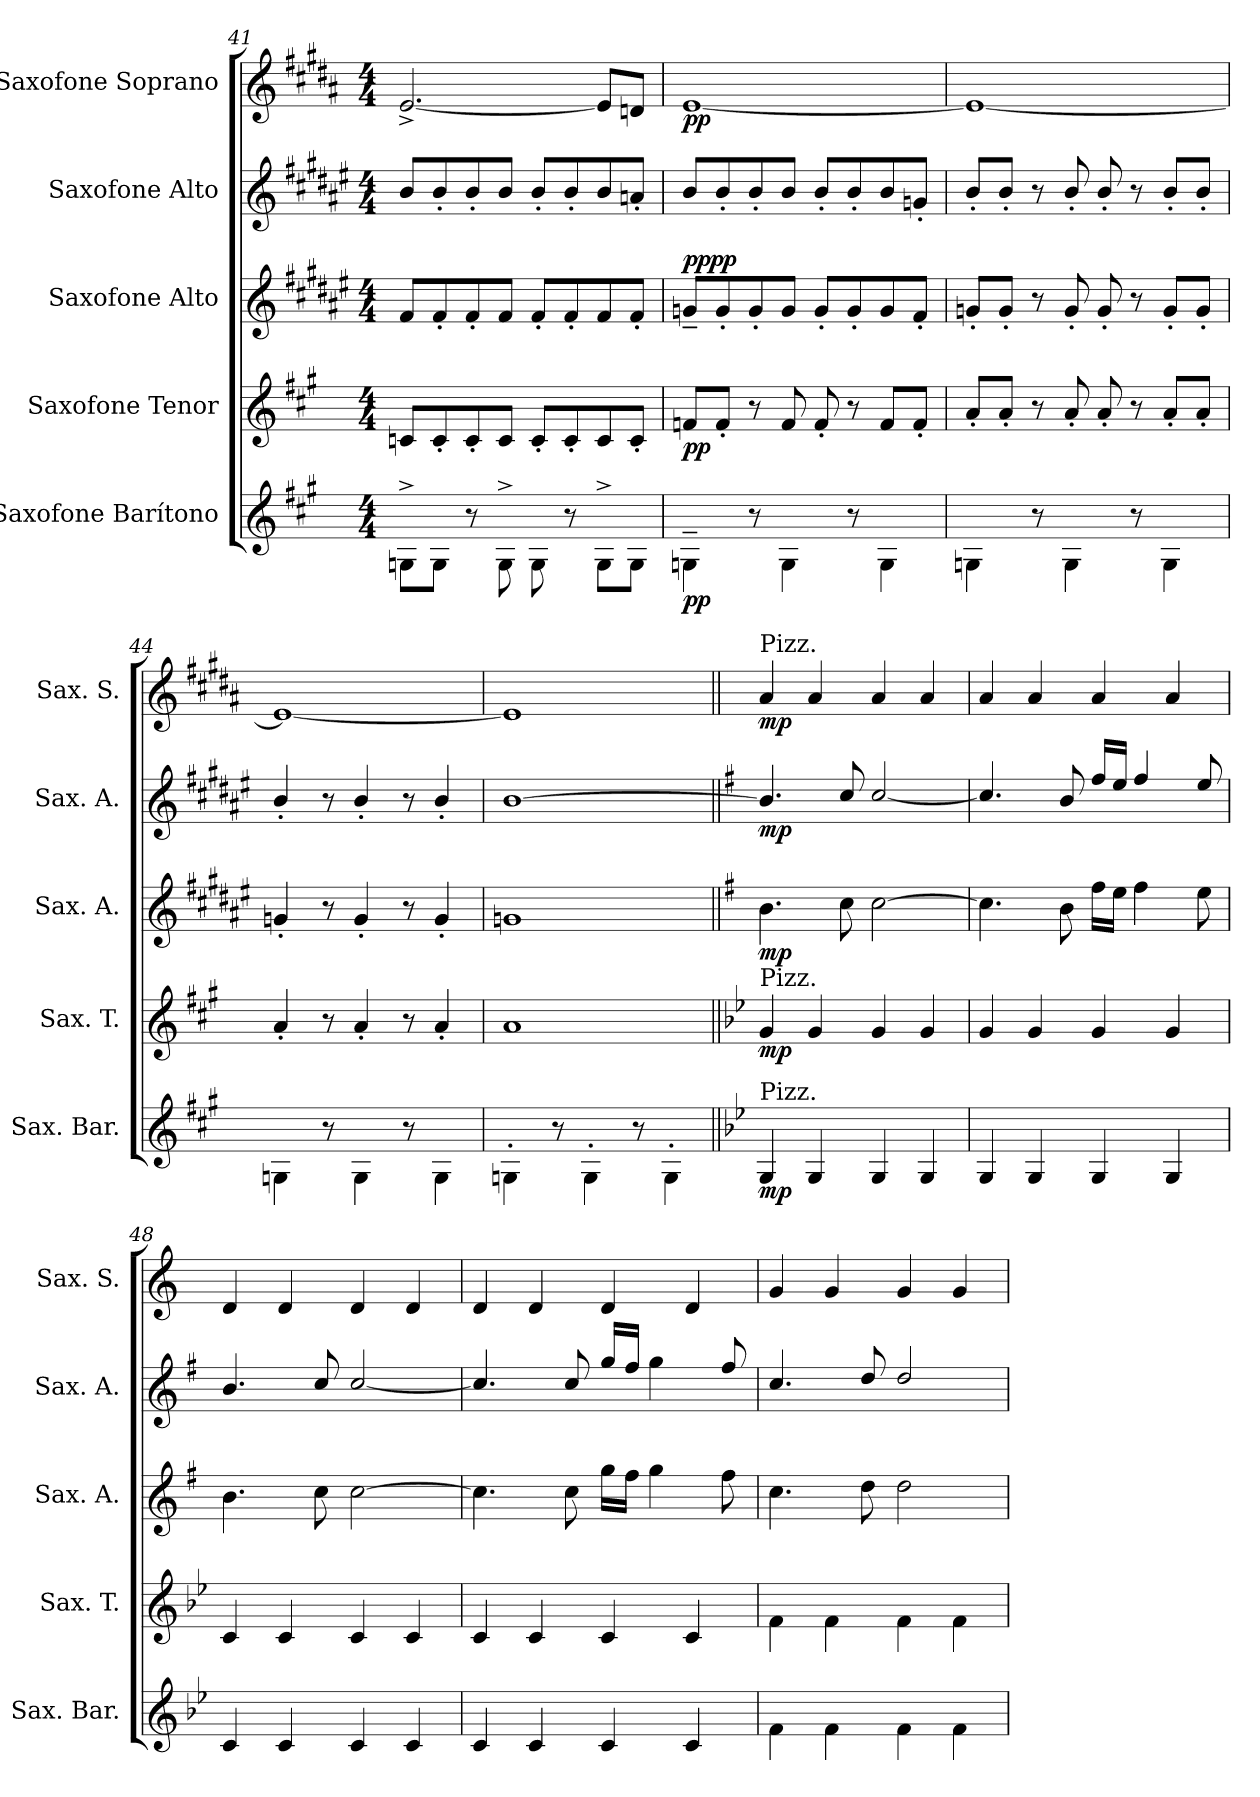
**kern	**dynam	**kern	**dynam	**kern	**dynam	**kern	**dynam	**kern	**dynam
*part5	*part5	*part4	*part4	*part3	*part3	*part2	*part2	*part1	*part1
*staff5	*staff5	*staff4	*staff4	*staff3	*staff3	*staff2	*staff2	*staff1	*staff1
*I"Saxofone Barítono	*	*I"Saxofone Tenor	*	*I"Saxofone Alto	*	*I"Saxofone Alto	*	*I"Saxofone Soprano	*
*I'Sax. Bar.	*	*I'Sax. T.	*	*I'Sax. A.	*	*I'Sax. A.	*	*I'Sax. S.	*
!!LO:LB:g=z
*clefG2	*	*clefG2	*	*clefG2	*	*clefG2	*	*clefG2	*
*ITrd12c21	*	*ITrd8c14	*	*ITrd5c9	*	*ITrd5c9	*	*ITrd1c2	*
*k[f#c#g#]	*	*k[f#c#g#]	*	*k[f#c#g#]	*	*k[f#c#g#]	*	*k[f#c#g#]	*
*M4/4	*	*M4/4	*	*M4/4	*	*M4/4	*	*M4/4	*
=41	=41	=41	=41	=41	=41	=41	=41	=41	=41
8GGn^\L	.	8Cn/L	.	8A/L	.	8d/L	.	[2.d^/	.
8GG\J	.	8C'/	.	8A'/	.	8d'/	.	.	.
8r	.	8C'/	.	8A'/	.	8d'/	.	.	.
8GG^\	.	8C/J	.	8A/J	.	8d/J	.	.	.
8GG\	.	8C'/L	.	8A'/L	.	8d'/L	.	.	.
8r	.	8C'/	.	8A'/	.	8d'/	.	.	.
8GG^\L	.	8C/	.	8A/	.	8d/	.	8d/L]	.
8GG\J	.	8C'/J	.	8A'/J	.	8cn'/J	.	8cn/J	.
=42	=42	=42	=42	=42	=42	=42	=42	=42	=42
!	!LO:DY:b	!	!LO:DY:b	!	!LO:DY:a	!	!	!	!
!	!	!	!	!	!LO:DY:n=1:b	!	!	!	!LO:DY:b
4GGn~\	pp	8Fn/L	pp	8B-X~/L	pp pp	8d/L	.	[1d	pp
.	.	8F'/J	.	8B-'/	.	8d'/	.	.	.
8r	.	8r	.	8B-'/	.	8d'/	.	.	.
4GG\	.	8F/	.	8B-/J	.	8d/J	.	.	.
.	.	8F'/	.	8B-'/L	.	8d'/L	.	.	.
8r	.	8r	.	8B-'/	.	8d'/	.	.	.
4GG\	.	8F/L	.	8B-/	.	8d/	.	.	.
.	.	8F'/J	.	8A'/J	.	8B-X'/J	.	.	.
=43	=43	=43	=43	=43	=43	=43	=43	=43	=43
*	*	*	*	*	*	*	*	*MM90	*
4GGn\	.	8A'/L	.	8B-X'/L	.	8d'/L	.	1d_	.
.	.	8A'/J	.	8B-'/J	.	8d'/J	.	.	.
8r	.	8r	.	8r	.	8r	.	.	.
4GG\	.	8A'/	.	8B-'/	.	8d'/	.	.	.
.	.	8A'/	.	8B-'/	.	8d'/	.	.	.
8r	.	8r	.	8r	.	8r	.	.	.
4GG\	.	8A'/L	.	8B-'/L	.	8d'/L	.	.	.
.	.	8A'/J	.	8B-'/J	.	8d'/J	.	.	.
=44	=44	=44	=44	=44	=44	=44	=44	=44	=44
*	*	*	*	*	*	*	*	*MM80	*
4GGn\	.	4A'/	.	4B-X'/	.	4d'/	.	1d_	.
8r	.	8r	.	8r	.	8r	.	.	.
4GG\	.	4A'/	.	4B-'/	.	4d'/	.	.	.
8r	.	8r	.	8r	.	8r	.	.	.
4GG\	.	4A'/	.	4B-'/	.	4d'/	.	.	.
!!LO:PB:g=z
=45	=45	=45	=45	=45	=45	=45	=45	=45	=45
*	*	*	*	*	*	*	*	*MM60	*
4GGn'\	.	1A	.	1B-X	.	[1d	.	1d]	.
8r	.	.	.	.	.	.	.	.	.
4GG'\	.	.	.	.	.	.	.	.	.
8r	.	.	.	.	.	.	.	.	.
4GG'\	.	.	.	.	.	.	.	.	.
=46||	=46||	=46||	=46||	=46||	=46||	=46||	=46||	=46||	=46||
*k[b-e-]	*	*k[b-e-]	*	*k[b-e-]	*	*k[b-e-]	*	*k[b-e-]	*
*	*	*	*	*	*	*	*	*MM70	*
!	!	!	!	!	!	!	!	!LO:TX:a:t=Pizz.	!
!	!	!LO:TX:a:t=Pizz.	!	!	!	!	!	!	!
!LO:TX:a:t=Pizz.	!	!	!	!	!	!	!	!	!
!	!LO:DY:b	!	!LO:DY:b	!	!LO:DY:b	!	!LO:DY:b	!	!LO:DY:b
4GG/	mp	4G/	mp	4.d\	mp	4.d/]	mp	4g/	mp
4GG/	.	4G/	.	.	.	.	.	4g/	.
.	.	.	.	8e-\	.	8e-/	.	.	.
4GG/	.	4G/	.	[2e-\	.	[2e-/	.	4g/	.
4GG/	.	4G/	.	.	.	.	.	4g/	.
=47	=47	=47	=47	=47	=47	=47	=47	=47	=47
4GG/	.	4G/	.	4.e-\]	.	4.e-/]	.	4g/	.
4GG/	.	4G/	.	.	.	.	.	4g/	.
.	.	.	.	8d\	.	8d/	.	.	.
4GG/	.	4G/	.	16a\LL	.	16a/LL	.	4g/	.
.	.	.	.	16g\JJ	.	16g/JJ	.	.	.
.	.	.	.	4a\	.	4a/	.	.	.
4GG/	.	4G/	.	.	.	.	.	4g/	.
.	.	.	.	8g\	.	8g/	.	.	.
=48	=48	=48	=48	=48	=48	=48	=48	=48	=48
4C/	.	4C/	.	4.d\	.	4.d/	.	4c/	.
4C/	.	4C/	.	.	.	.	.	4c/	.
.	.	.	.	8e-\	.	8e-/	.	.	.
4C/	.	4C/	.	[2e-\	.	[2e-/	.	4c/	.
4C/	.	4C/	.	.	.	.	.	4c/	.
=49	=49	=49	=49	=49	=49	=49	=49	=49	=49
4C/	.	4C/	.	4.e-\]	.	4.e-/]	.	4c/	.
4C/	.	4C/	.	.	.	.	.	4c/	.
.	.	.	.	8e-\	.	8e-/	.	.	.
4C/	.	4C/	.	16b-\LL	.	16b-/LL	.	4c/	.
.	.	.	.	16a\JJ	.	16a/JJ	.	.	.
.	.	.	.	4b-\	.	4b-\	.	.	.
4C/	.	4C/	.	.	.	.	.	4c/	.
.	.	.	.	8a\	.	8a/	.	.	.
!!LO:LB:g=z
=50	=50	=50	=50	=50	=50	=50	=50	=50	=50
4F\	.	4F\	.	4.e-\	.	4.e-/	.	4f/	.
4F\	.	4F\	.	.	.	.	.	4f/	.
.	.	.	.	8f\	.	8f/	.	.	.
4F\	.	4F\	.	2f\	.	2f/	.	4f/	.
4F\	.	4F\	.	.	.	.	.	4f/	.
=	=	=	=	=	=	=	=	=	=
*-	*-	*-	*-	*-	*-	*-	*-	*-	*-
